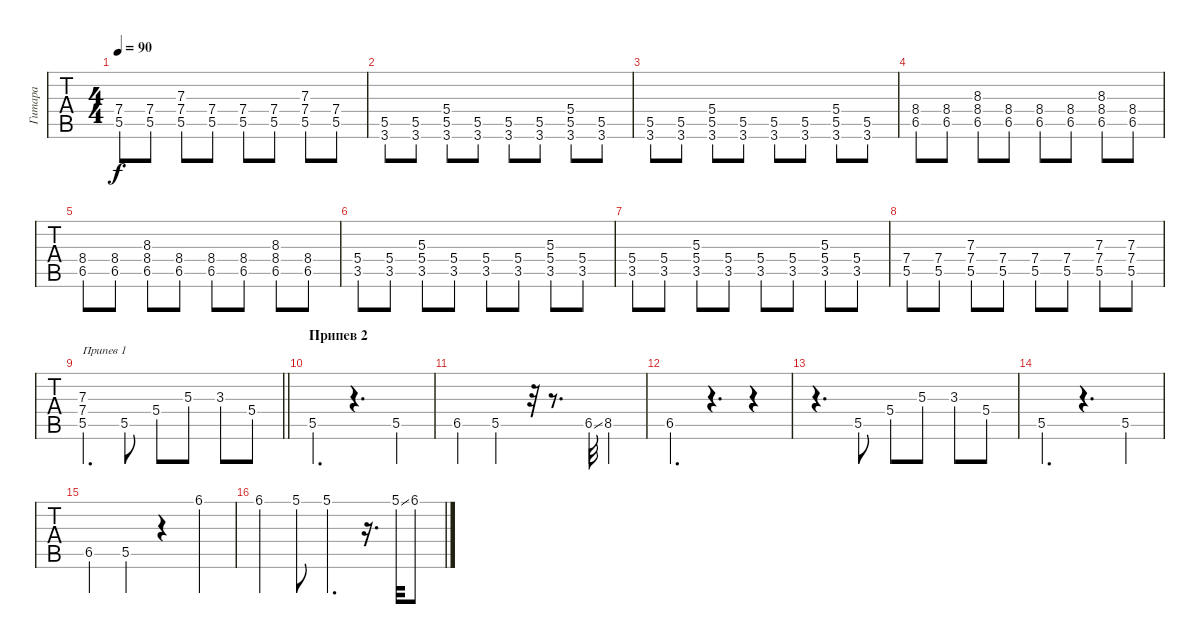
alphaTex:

\track ("Гитара" "Гитара") {instrument distortionguitar}
\staff {tabs}
\tuning (E4 B3 G3 D3 A2 E2) {hide}
\ts (4 4)
\tempo 90
\clef g2
\ks c
(7.4 5.5).8{dy f} (7.4 5.5).8 (7.3 7.4 5.5).8 (7.4 5.5).8 (7.4 5.5).8 (7.4 5.5).8 (7.3 7.4 5.5).8 (7.4 5.5).8 |
(5.5 3.6).8 (5.5 3.6).8 (5.4 5.5 3.6).8 (5.5 3.6).8 (5.5 3.6).8 (5.5 3.6).8 (5.4 5.5 3.6).8 (5.5 3.6).8 |
(5.5 3.6).8 (5.5 3.6).8 (5.4 5.5 3.6).8 (5.5 3.6).8 (5.5 3.6).8 (5.5 3.6).8 (5.4 5.5 3.6).8 (5.5 3.6).8 |
(8.4 6.5).8 (8.4 6.5).8 (8.3 8.4 6.5).8 (8.4 6.5).8 (8.4 6.5).8 (8.4 6.5).8 (8.3 8.4 6.5).8 (8.4 6.5).8 |
(8.4 6.5).8 (8.4 6.5).8 (8.3 8.4 6.5).8 (8.4 6.5).8 (8.4 6.5).8 (8.4 6.5).8 (8.3 8.4 6.5).8 (8.4 6.5).8 |
(5.4 3.5).8 (5.4 3.5).8 (5.3 5.4 3.5).8 (5.4 3.5).8 (5.4 3.5).8 (5.4 3.5).8 (5.3 5.4 3.5).8 (5.4 3.5).8 |
(5.4 3.5).8 (5.4 3.5).8 (5.3 5.4 3.5).8 (5.4 3.5).8 (5.4 3.5).8 (5.4 3.5).8 (5.3 5.4 3.5).8 (5.4 3.5).8 |
(7.4 5.5).8 (7.4 5.5).8 (7.3 7.4 5.5).8 (7.4 5.5).8 (7.4 5.5).8 (7.4 5.5).8 (7.3 7.4 5.5).8 (7.3 7.4 5.5).8 |
\barLineRight lightlight
(7.3 7.4 5.5).4{d txt "Припев 1"} 5.5.8{volume 16} 5.4.8 5.3.8 3.3.8 5.4.8 |
\section ("" "Припев 2")
5.5.4{d} r.4{d} 5.5.4 |
6.5.4 5.5.4 r.32 r.8{d} 6.5{ss}.32 8.5.4 |
6.5.4{d} r.4{d} r.4 |
r.4{d} 5.5.8 5.4.8 5.3.8 3.3.8 5.4.8 |
5.5.4{d} r.4{d} 5.5.4 |
6.5.4 5.5.4 r.4 6.1.4 |
6.1.4 5.1.8 5.1.4{d} r.16{d} 5.1{ss}.32 6.1.8
